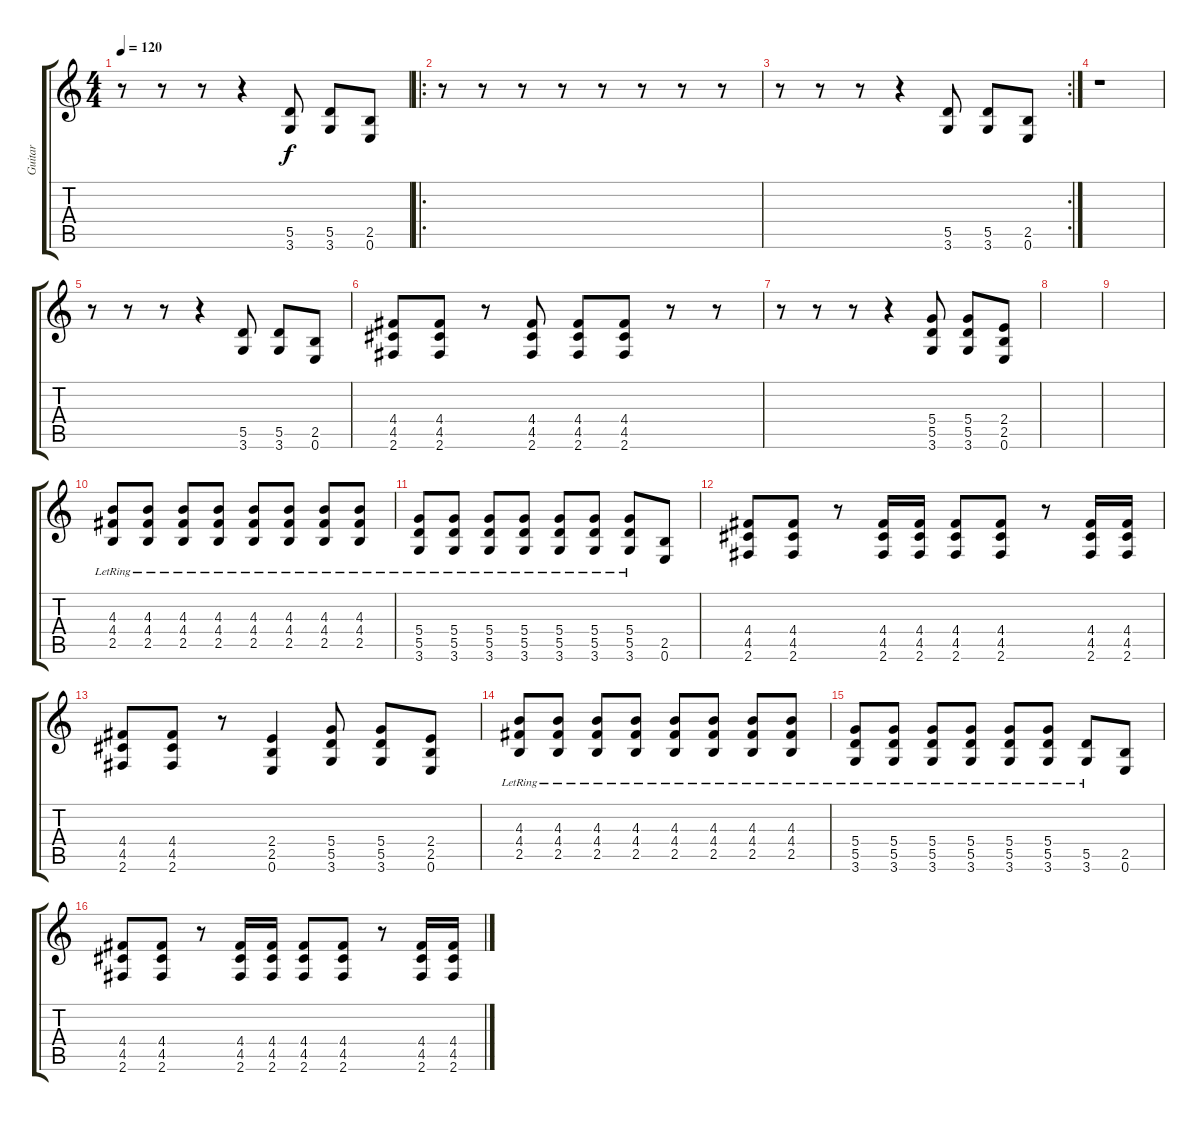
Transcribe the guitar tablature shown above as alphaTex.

\track ("Guitar" "Guitar") {instrument overdrivenguitar}
\staff {score tabs}
\tuning (E4 B3 G3 D3 A2 E2) {hide}
\ts (4 4)
\tempo 120
\clef g2
\ks c
r.8{dy f} r.8 r.8 r.4 (5.5 3.6).8 (5.5 3.6).8 (2.5 0.6).8 |
\ro
r.8 r.8 r.8 r.8 r.8 r.8 r.8 r.8 |
\rc 2
r.8 r.8 r.8 r.4 (5.5 3.6).8 (5.5 3.6).8 (2.5 0.6).8 |
r.1 |
r.8 r.8 r.8 r.4 (5.5 3.6).8 (5.5 3.6).8 (2.5 0.6).8 |
(4.4 4.5 2.6).8 (4.4 4.5 2.6).8 r.8 (4.4 4.5 2.6).8 (4.4 4.5 2.6).8 (4.4 4.5 2.6).8 r.8 r.8 |
r.8 r.8 r.8 r.4 (5.4 5.5 3.6).8 (5.4 5.5 3.6).8 (2.4 2.5 0.6).8 |
|
|
(4.3{lr} 4.4{lr} 2.5{lr}).8 (4.3 4.4{lr} 2.5{lr}).8 (4.3 4.4 2.5{lr}).8 (4.3{lr} 4.4{lr} 2.5{lr}).8 (4.3 4.4{lr} 2.5{lr}).8 (4.3 4.4 2.5{lr}).8 (4.3 4.4{lr} 2.5{lr}).8 (4.3{lr} 4.4{lr} 2.5{lr}).8 |
(5.4{lr} 5.5{lr} 3.6{lr}).8 (5.4 5.5{lr} 3.6{lr}).8 (5.4 5.5 3.6{lr}).8 (5.4{lr} 5.5{lr} 3.6{lr}).8 (5.4 5.5{lr} 3.6{lr}).8 (5.4 5.5 3.6{lr}).8 (5.4 5.5{lr} 3.6{lr}).8 (2.5 0.6).8 |
(4.4 4.5 2.6).8 (4.4 4.5 2.6).8 r.8 (4.4 4.5 2.6).16 (4.4 4.5 2.6).16 (4.4 4.5 2.6).8 (4.4 4.5 2.6).8 r.8 (4.4 4.5 2.6).16 (4.4 4.5 2.6).16 |
(4.4 4.5 2.6).8 (4.4 4.5 2.6).8 r.8 (2.4 2.5 0.6).4 (5.4 5.5 3.6).8 (5.4 5.5 3.6).8 (2.4 2.5 0.6).8 |
(4.3{lr} 4.4{lr} 2.5{lr}).8 (4.3 4.4{lr} 2.5{lr}).8 (4.3 4.4 2.5{lr}).8 (4.3{lr} 4.4{lr} 2.5{lr}).8 (4.3 4.4{lr} 2.5{lr}).8 (4.3 4.4 2.5{lr}).8 (4.3 4.4{lr} 2.5{lr}).8 (4.3{lr} 4.4{lr} 2.5{lr}).8 |
(5.4{lr} 5.5{lr} 3.6{lr}).8 (5.4 5.5{lr} 3.6{lr}).8 (5.4 5.5 3.6{lr}).8 (5.4{lr} 5.5{lr} 3.6{lr}).8 (5.4 5.5{lr} 3.6{lr}).8 (5.4 5.5 3.6{lr}).8 (5.5{lr} 3.6{lr}).8 (2.5 0.6).8 |
(4.4 4.5 2.6).8 (4.4 4.5 2.6).8 r.8 (4.4 4.5 2.6).16 (4.4 4.5 2.6).16 (4.4 4.5 2.6).8 (4.4 4.5 2.6).8 r.8 (4.4 4.5 2.6).16 (4.4 4.5 2.6).16
